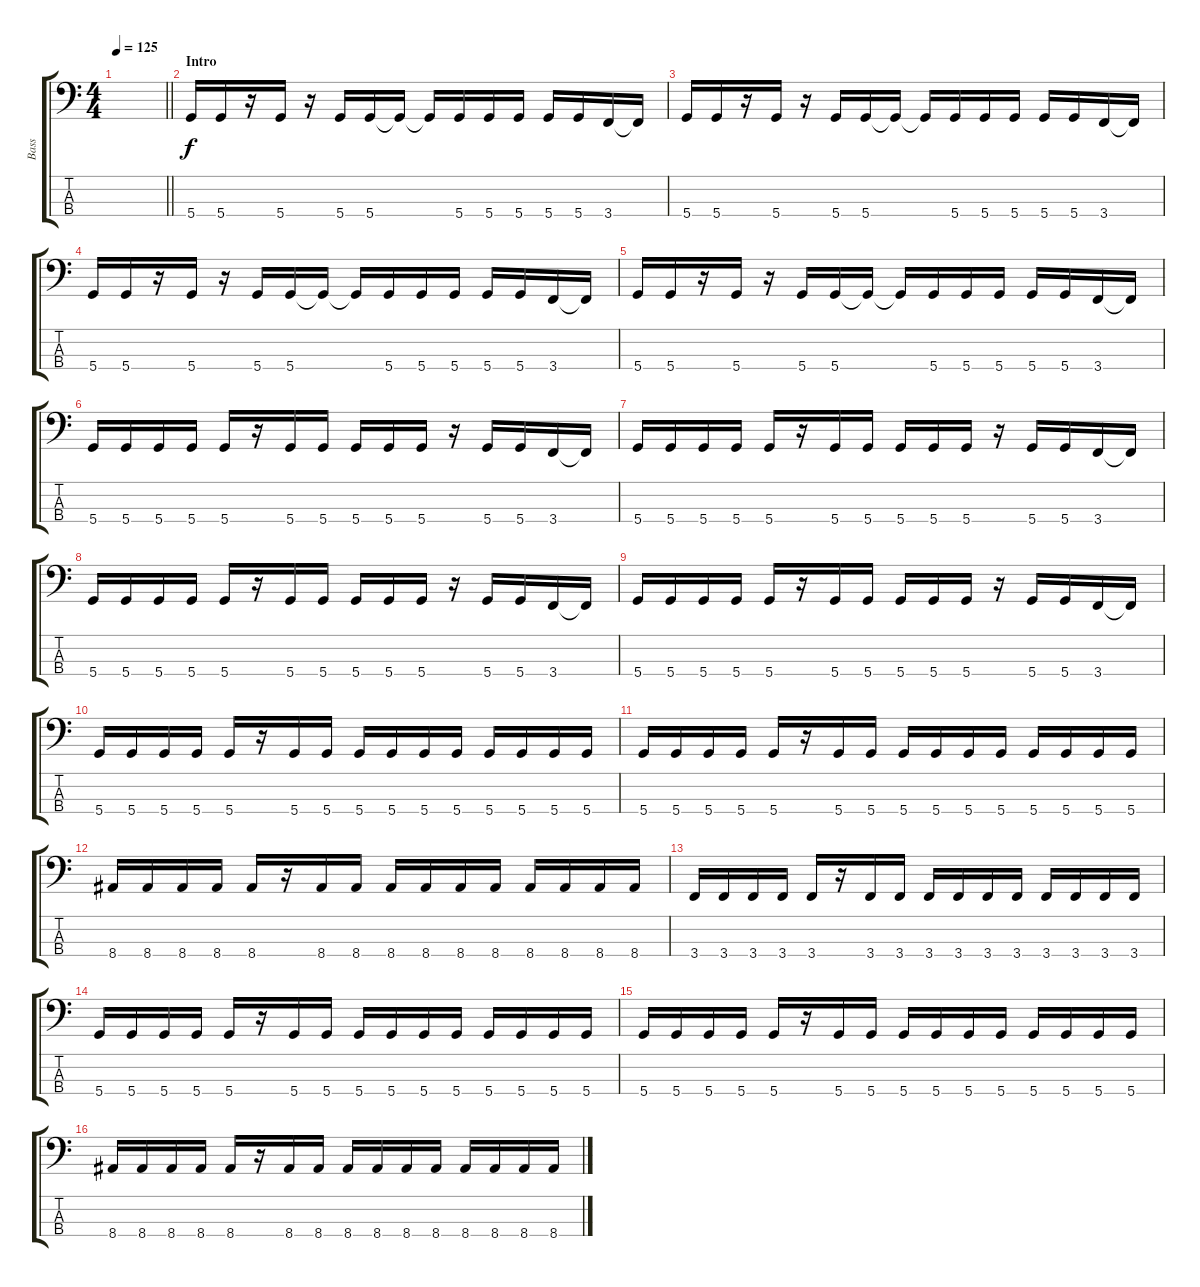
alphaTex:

\track ("Bass" "Bass") {instrument electricbasspick}
\staff {score tabs}
\tuning (F2 C2 G1 D1) {hide}
\ts (4 4)
\tempo 125
\clef f4
\barLineRight lightlight
\ks c
|
\section ("" "Intro")
5.4.16 5.4.16 r.16 5.4.16 r.16 5.4.16 5.4.16 5.4{t}.16 5.4{t}.16 5.4.16 5.4.16 5.4.16 5.4.16 5.4.16 3.4.16 3.4{t}.16 |
5.4.16 5.4.16 r.16 5.4.16 r.16 5.4.16 5.4.16 5.4{t}.16 5.4{t}.16 5.4.16 5.4.16 5.4.16 5.4.16 5.4.16 3.4.16 3.4{t}.16 |
5.4.16 5.4.16 r.16 5.4.16 r.16 5.4.16 5.4.16 5.4{t}.16 5.4{t}.16 5.4.16 5.4.16 5.4.16 5.4.16 5.4.16 3.4.16 3.4{t}.16 |
5.4.16 5.4.16 r.16 5.4.16 r.16 5.4.16 5.4.16 5.4{t}.16 5.4{t}.16 5.4.16 5.4.16 5.4.16 5.4.16 5.4.16 3.4.16 3.4{t}.16 |
5.4.16 5.4.16 5.4.16 5.4.16 5.4.16 r.16 5.4.16 5.4.16 5.4.16 5.4.16 5.4.16 r.16 5.4.16 5.4.16 3.4.16 3.4{t}.16 |
5.4.16 5.4.16 5.4.16 5.4.16 5.4.16 r.16 5.4.16 5.4.16 5.4.16 5.4.16 5.4.16 r.16 5.4.16 5.4.16 3.4.16 3.4{t}.16 |
5.4.16 5.4.16 5.4.16 5.4.16 5.4.16 r.16 5.4.16 5.4.16 5.4.16 5.4.16 5.4.16 r.16 5.4.16 5.4.16 3.4.16 3.4{t}.16 |
5.4.16 5.4.16 5.4.16 5.4.16 5.4.16 r.16 5.4.16 5.4.16 5.4.16 5.4.16 5.4.16 r.16 5.4.16 5.4.16 3.4.16 3.4{t}.16 |
5.4.16 5.4.16 5.4.16 5.4.16 5.4.16 r.16 5.4.16 5.4.16 5.4.16 5.4.16 5.4.16 5.4.16 5.4.16 5.4.16 5.4.16 5.4.16 |
5.4.16 5.4.16 5.4.16 5.4.16 5.4.16 r.16 5.4.16 5.4.16 5.4.16 5.4.16 5.4.16 5.4.16 5.4.16 5.4.16 5.4.16 5.4.16 |
8.4.16 8.4.16 8.4.16 8.4.16 8.4.16 r.16 8.4.16 8.4.16 8.4.16 8.4.16 8.4.16 8.4.16 8.4.16 8.4.16 8.4.16 8.4.16 |
3.4.16 3.4.16 3.4.16 3.4.16 3.4.16 r.16 3.4.16 3.4.16 3.4.16 3.4.16 3.4.16 3.4.16 3.4.16 3.4.16 3.4.16 3.4.16 |
5.4.16 5.4.16 5.4.16 5.4.16 5.4.16 r.16 5.4.16 5.4.16 5.4.16 5.4.16 5.4.16 5.4.16 5.4.16 5.4.16 5.4.16 5.4.16 |
5.4.16 5.4.16 5.4.16 5.4.16 5.4.16 r.16 5.4.16 5.4.16 5.4.16 5.4.16 5.4.16 5.4.16 5.4.16 5.4.16 5.4.16 5.4.16 |
8.4.16 8.4.16 8.4.16 8.4.16 8.4.16 r.16 8.4.16 8.4.16 8.4.16 8.4.16 8.4.16 8.4.16 8.4.16 8.4.16 8.4.16 8.4.16
